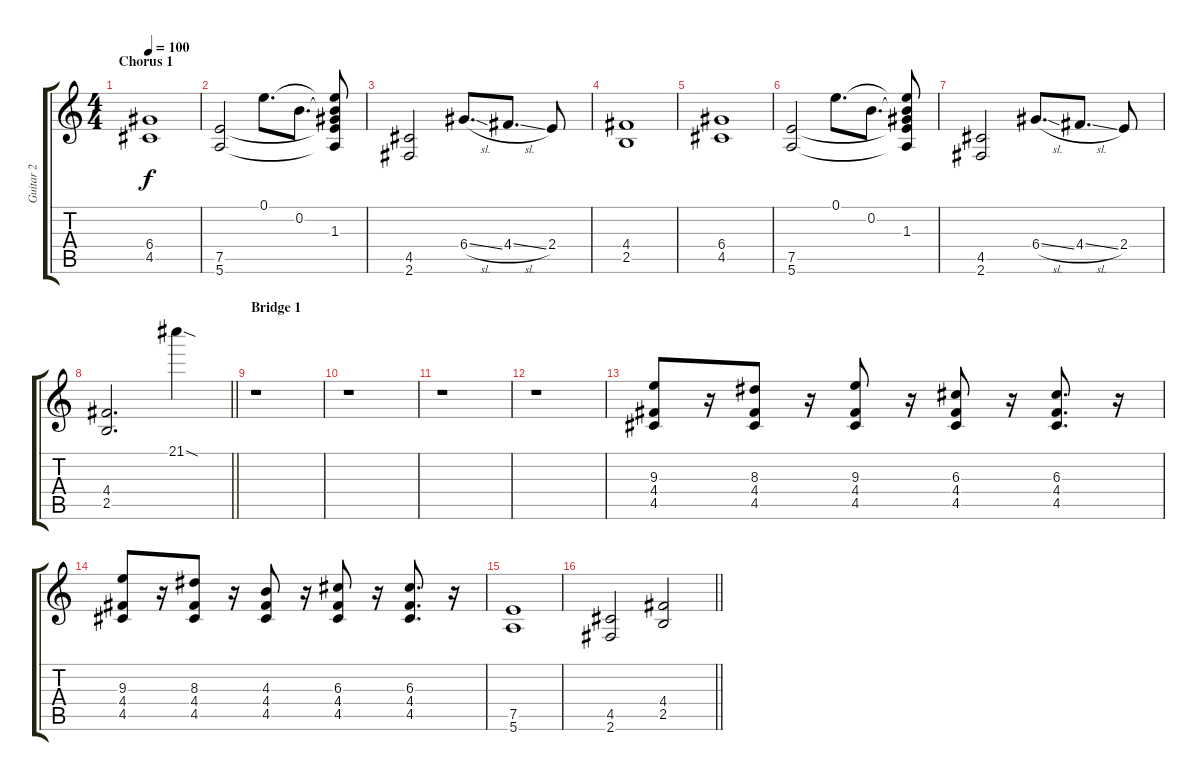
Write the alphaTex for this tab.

\track ("Guitar 2" "Guitar 2") {instrument distortionguitar}
\staff {score tabs}
\tuning (E4 B3 G3 D3 A2 E2) {hide}
\ts (4 4)
\section ("" "Chorus 1")
\tempo 100
\clef g2
\ks c
(6.4 4.5).1{dy f} |
(7.5 5.6).2 0.1.8{d} 0.2.8{d} (0.1{t} 0.2{t} 1.3 7.5{t} 5.6{t}).8 |
(4.5 2.6).2 6.4{sl}.8{d} 4.4{sl}.8{d} 2.4.8 |
(4.4 2.5).1 |
(6.4 4.5).1 |
(7.5 5.6).2 0.1.8{d} 0.2.8{d} (0.1{t} 0.2{t} 1.3 7.5{t} 5.6{t}).8 |
(4.5 2.6).2 6.4{sl}.8{d} 4.4{sl}.8{d} 2.4.8 |
\barLineRight lightlight
(4.4 2.5).2{d} 21.1{sod}.4 |
\section ("" "Bridge 1")
r.1 |
r.1 |
r.1 |
r.1 |
(9.3 4.4 4.5).8 r.16 (8.3 4.4 4.5).8 r.16 (9.3 4.4 4.5).8 r.16 (6.3 4.4 4.5).8 r.16 (6.3 4.4 4.5).8{d} r.16 |
(9.3 4.4 4.5).8 r.16 (8.3 4.4 4.5).8 r.16 (4.3 4.4 4.5).8 r.16 (6.3 4.4 4.5).8 r.16 (6.3 4.4 4.5).8{d} r.16 |
(7.5 5.6).1 |
\barLineRight lightlight
(4.5 2.6).2 (4.4 2.5).2
